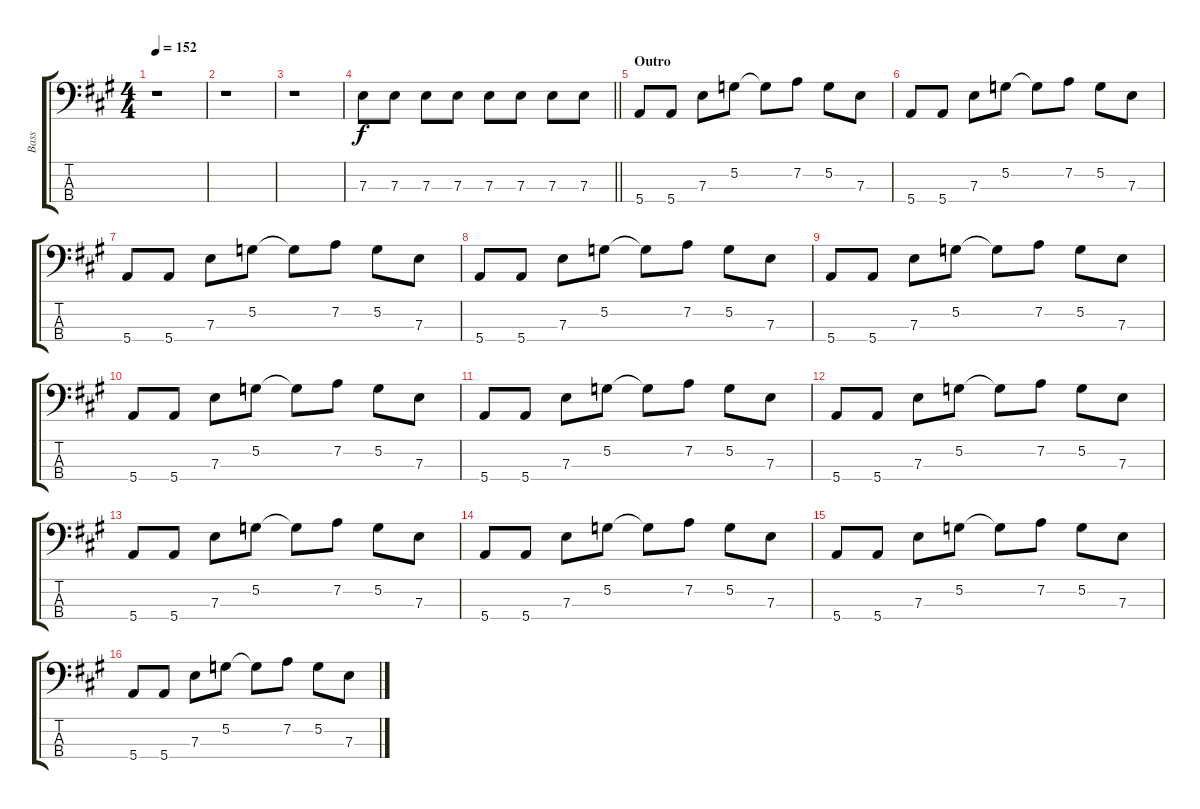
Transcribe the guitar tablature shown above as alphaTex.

\track ("Bass" "Bass") {instrument electricbasspick}
\staff {score tabs}
\tuning (G2 D2 A1 E1) {hide}
\ts (4 4)
\tempo 152
\clef f4
\ks a
r.1{dy ff} |
r.1 |
r.1 |
\barLineRight lightlight
7.3.8{dy f} 7.3.8 7.3.8 7.3.8 7.3.8 7.3.8 7.3.8 7.3.8 |
\section ("" "Outro")
5.4.8 5.4.8 7.3.8 5.2.8 5.2{t}.8 7.2.8 5.2.8 7.3.8 |
5.4.8 5.4.8 7.3.8 5.2.8 5.2{t}.8 7.2.8 5.2.8 7.3.8 |
5.4.8 5.4.8 7.3.8 5.2.8 5.2{t}.8 7.2.8 5.2.8 7.3.8 |
5.4.8 5.4.8 7.3.8 5.2.8 5.2{t}.8 7.2.8 5.2.8 7.3.8 |
5.4.8 5.4.8 7.3.8 5.2.8 5.2{t}.8 7.2.8 5.2.8 7.3.8 |
5.4.8 5.4.8 7.3.8 5.2.8 5.2{t}.8 7.2.8 5.2.8 7.3.8 |
5.4.8 5.4.8 7.3.8 5.2.8 5.2{t}.8 7.2.8 5.2.8 7.3.8 |
5.4.8 5.4.8 7.3.8 5.2.8 5.2{t}.8 7.2.8 5.2.8 7.3.8 |
5.4.8 5.4.8 7.3.8 5.2.8 5.2{t}.8 7.2.8 5.2.8 7.3.8 |
5.4.8 5.4.8 7.3.8 5.2.8 5.2{t}.8 7.2.8 5.2.8 7.3.8 |
5.4.8 5.4.8 7.3.8 5.2.8 5.2{t}.8 7.2.8 5.2.8 7.3.8 |
5.4.8 5.4.8 7.3.8 5.2.8 5.2{t}.8 7.2.8 5.2.8 7.3.8
